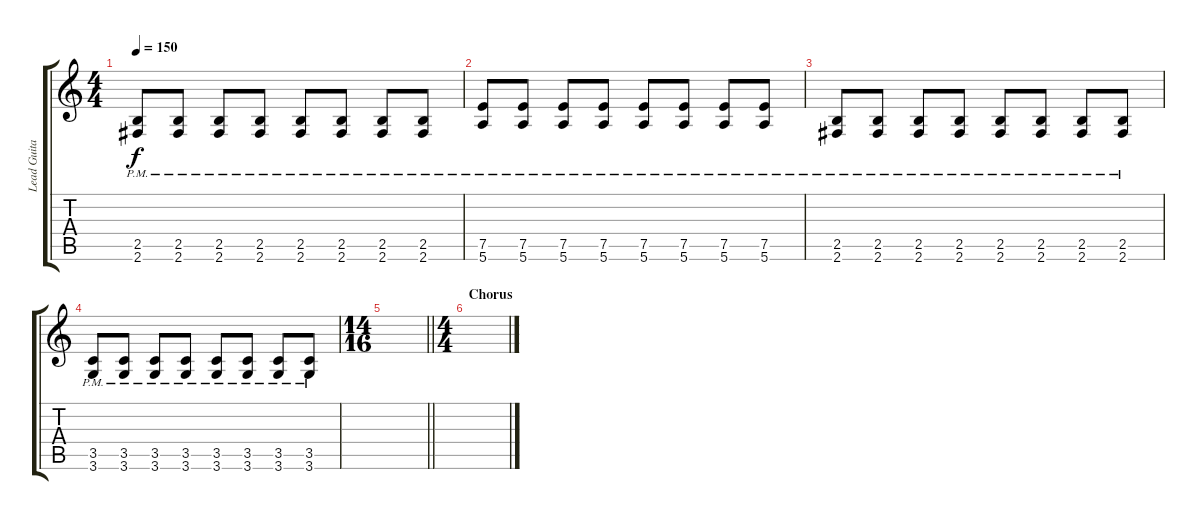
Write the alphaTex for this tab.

\track ("Lead Guitar" "Lead Guita") {instrument electricguitarjazz}
\staff {score tabs}
\tuning (E4 B3 G3 D3 A2 E2) {hide}
\ts (4 4)
\tempo 150
\clef g2
\ks c
(2.5{pm} 2.6{pm}).8{dy f} (2.5{pm} 2.6{pm}).8 (2.5{pm} 2.6{pm}).8 (2.5{pm} 2.6{pm}).8 (2.5{pm} 2.6{pm}).8 (2.5{pm} 2.6{pm}).8 (2.5{pm} 2.6{pm}).8 (2.5{pm} 2.6{pm}).8 |
(7.5{pm} 5.6{pm}).8 (7.5{pm} 5.6{pm}).8 (7.5{pm} 5.6{pm}).8 (7.5{pm} 5.6{pm}).8 (7.5{pm} 5.6{pm}).8 (7.5{pm} 5.6{pm}).8 (7.5{pm} 5.6{pm}).8 (7.5{pm} 5.6{pm}).8 |
(2.5{pm} 2.6{pm}).8 (2.5{pm} 2.6{pm}).8 (2.5{pm} 2.6{pm}).8 (2.5{pm} 2.6{pm}).8 (2.5{pm} 2.6{pm}).8 (2.5{pm} 2.6{pm}).8 (2.5{pm} 2.6{pm}).8 (2.5{pm} 2.6{pm}).8 |
(3.5{pm} 3.6{pm}).8 (3.5{pm} 3.6{pm}).8 (3.5{pm} 3.6{pm}).8 (3.5{pm} 3.6{pm}).8 (3.5{pm} 3.6{pm}).8 (3.5{pm} 3.6{pm}).8 (3.5{pm} 3.6{pm}).8 (3.5{pm} 3.6{pm}).8 |
\ts (14 16)
\barLineRight lightlight
|
\ts (4 4)
\section ("" "Chorus")
